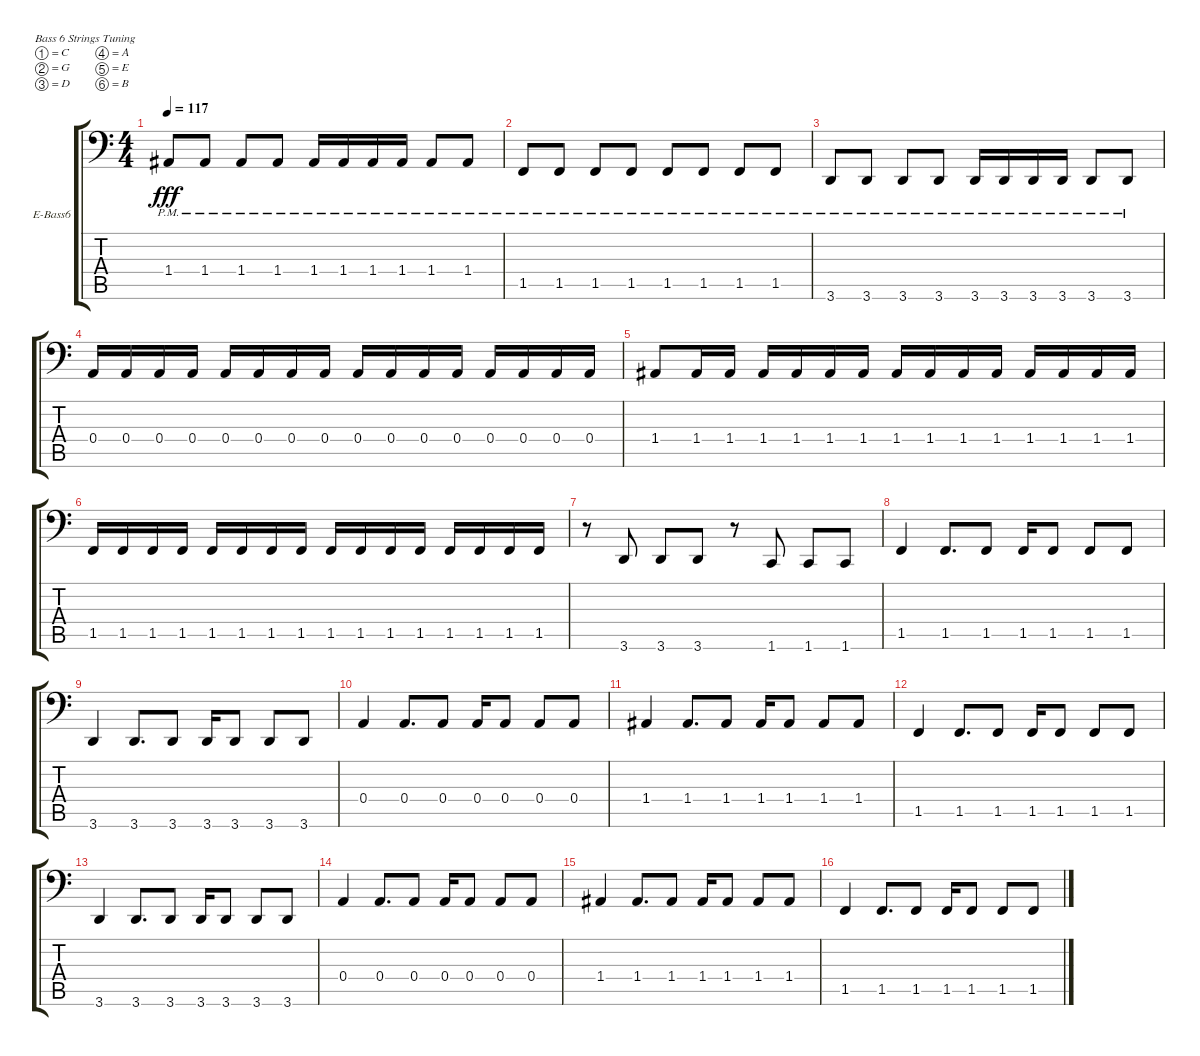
\defaultSystemsLayout 4
\bracketExtendMode groupsimilarinstruments
\firstSystemTrackNameOrientation horizontal
\otherSystemsTrackNameOrientation horizontal
\track ("denver" "E-Bass6") {instrument electricbassfinger}
\staff {score tabs}
\tuning (C3 G2 D2 A1 E1 B0)
\ts (4 4)
\tempo 117
\clef f4
\scale
0.333333
\ks c
1.4{pm}.8{dy fff} 1.4{pm}.8 1.4{pm}.8 1.4{pm}.8 1.4{pm}.16 1.4{pm}.16 1.4{pm}.16 1.4{pm}.16 1.4{pm}.8 1.4{pm}.8 |
\scale
0.333333 1.5{pm}.8 1.5{pm}.8 1.5{pm}.8 1.5{pm}.8 1.5{pm}.8 1.5{pm}.8 1.5{pm}.8 1.5{pm}.8 |
\scale
0.333333 3.6{pm}.8 3.6{pm}.8 3.6{pm}.8 3.6{pm}.8 3.6{pm}.16 3.6{pm}.16 3.6{pm}.16 3.6{pm}.16 3.6{pm}.8 3.6{pm}.8 |
\scale
0.333333 0.4.16 0.4.16 0.4.16 0.4.16 0.4.16 0.4.16 0.4.16 0.4.16 0.4.16 0.4.16 0.4.16 0.4.16 0.4.16 0.4.16 0.4.16 0.4.16 |
\scale
0.333333 1.4.8 1.4.16 1.4.16 1.4.16 1.4.16 1.4.16 1.4.16 1.4.16 1.4.16 1.4.16 1.4.16 1.4.16 1.4.16 1.4.16 1.4.16 |
\scale
0.333333 1.5.16 1.5.16 1.5.16 1.5.16 1.5.16 1.5.16 1.5.16 1.5.16 1.5.16 1.5.16 1.5.16 1.5.16 1.5.16 1.5.16 1.5.16 1.5.16 |
\scale
0.333333 r.8 3.6.8 3.6.8 3.6.8 r.8 1.6.8 1.6.8 1.6.8 |
\scale
0.333333 1.5.4 1.5.8{d} 1.5.8 1.5.16 1.5.8 1.5.8 1.5.8 |
\scale
0.333333 3.6.4 3.6.8{d} 3.6.8 3.6.16 3.6.8 3.6.8 3.6.8 |
\scale
0.333333 0.4.4 0.4.8{d} 0.4.8 0.4.16 0.4.8 0.4.8 0.4.8 |
\scale
0.333333 1.4.4 1.4.8{d} 1.4.8 1.4.16 1.4.8 1.4.8 1.4.8 |
\scale
0.333333 1.5.4 1.5.8{d} 1.5.8 1.5.16 1.5.8 1.5.8 1.5.8 |
\scale
0.333333 3.6.4 3.6.8{d} 3.6.8 3.6.16 3.6.8 3.6.8 3.6.8 |
\scale
0.333333 0.4.4 0.4.8{d} 0.4.8 0.4.16 0.4.8 0.4.8 0.4.8 |
\scale
0.333333 1.4.4 1.4.8{d} 1.4.8 1.4.16 1.4.8 1.4.8 1.4.8 |
\scale
0.333333 1.5.4 1.5.8{d} 1.5.8 1.5.16 1.5.8 1.5.8 1.5.8
